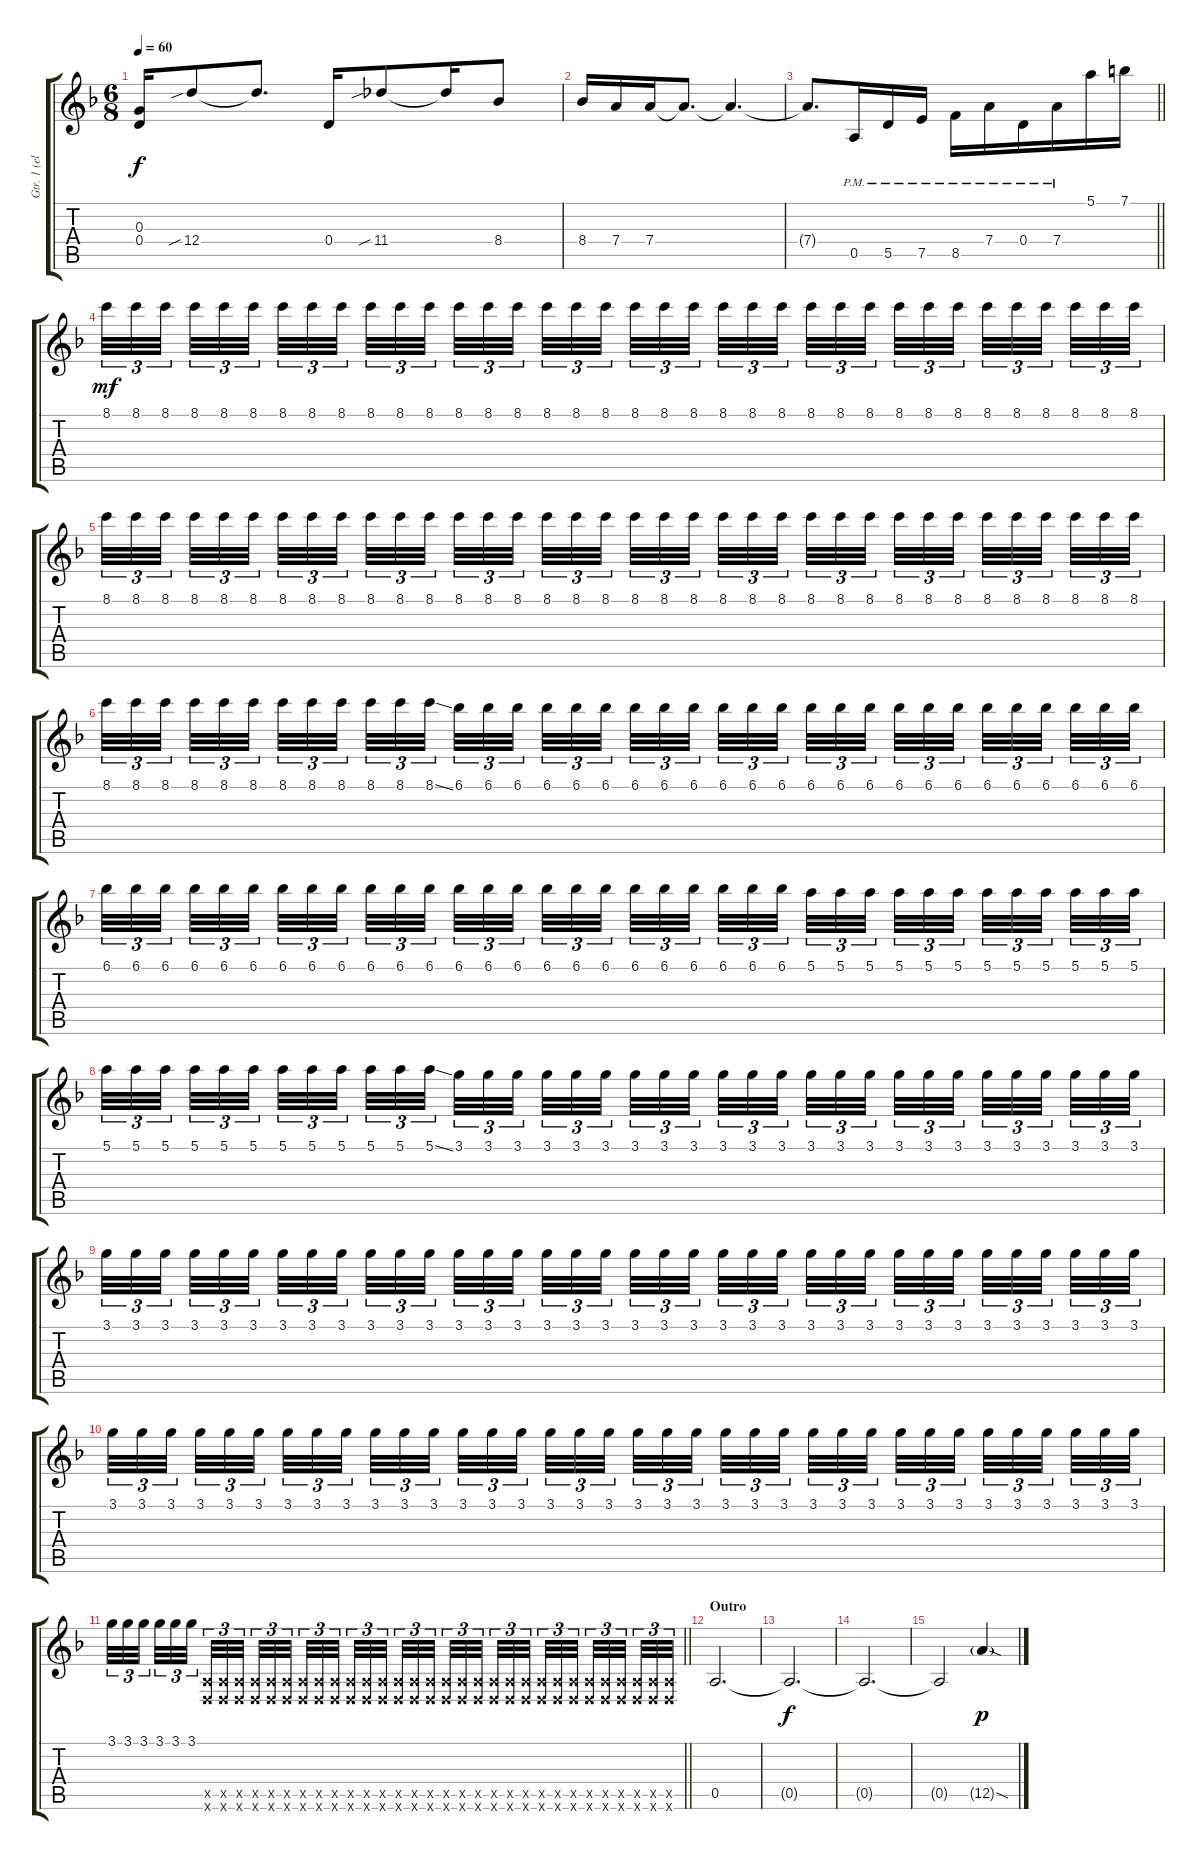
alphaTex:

\track ("Gtr. 1 (elec.)" "Gtr. 1 (el") {instrument distortionguitar}
\staff {score tabs}
\tuning (E4 B3 G3 D3 A2 D2) {hide}
\ts (6 8)
\tempo 60
\clef g2
\ks dminor
(0.3{t} 0.4{t}).16{dy f} 12.4{sib}.8 12.4{t}.8{d} 0.4.16 11.4{sib}.8 11.4{t}.16 8.4.8 |
8.4.16 7.4.16 7.4.16 7.4{t}.8{d} 7.4{t}.4{d} |
\barLineRight lightlight
7.4{t}.8{d} 0.5{pm}.16 5.5{pm}.16 7.5{pm}.16 8.5{pm}.16 7.4{pm}.16 0.4{pm}.16 7.4{pm}.16 5.1.16 7.1.16 |
\section ("" "")
8.1.32{tu (3 2) dy mf} 8.1.32{tu (3 2)} 8.1.32{tu (3 2) beam splitsecondary} 8.1.32{tu (3 2)} 8.1.32{tu (3 2)} 8.1.32{tu (3 2) beam splitsecondary} 8.1.32{tu (3 2)} 8.1.32{tu (3 2)} 8.1.32{tu (3 2) beam splitsecondary} 8.1.32{tu (3 2)} 8.1.32{tu (3 2)} 8.1.32{tu (3 2) beam splitsecondary} 8.1.32{tu (3 2)} 8.1.32{tu (3 2)} 8.1.32{tu (3 2) beam splitsecondary} 8.1.32{tu (3 2)} 8.1.32{tu (3 2)} 8.1.32{tu (3 2)} 8.1.32{tu (3 2)} 8.1.32{tu (3 2)} 8.1.32{tu (3 2) beam splitsecondary} 8.1.32{tu (3 2)} 8.1.32{tu (3 2)} 8.1.32{tu (3 2) beam splitsecondary} 8.1.32{tu (3 2)} 8.1.32{tu (3 2)} 8.1.32{tu (3 2) beam splitsecondary} 8.1.32{tu (3 2)} 8.1.32{tu (3 2)} 8.1.32{tu (3 2) beam splitsecondary} 8.1.32{tu (3 2)} 8.1.32{tu (3 2)} 8.1.32{tu (3 2) beam splitsecondary} 8.1.32{tu (3 2)} 8.1.32{tu (3 2)} 8.1.32{tu (3 2)} |
8.1.32{tu (3 2)} 8.1.32{tu (3 2)} 8.1.32{tu (3 2) beam splitsecondary} 8.1.32{tu (3 2)} 8.1.32{tu (3 2)} 8.1.32{tu (3 2) beam splitsecondary} 8.1.32{tu (3 2)} 8.1.32{tu (3 2)} 8.1.32{tu (3 2) beam splitsecondary} 8.1.32{tu (3 2)} 8.1.32{tu (3 2)} 8.1.32{tu (3 2) beam splitsecondary} 8.1.32{tu (3 2)} 8.1.32{tu (3 2)} 8.1.32{tu (3 2) beam splitsecondary} 8.1.32{tu (3 2)} 8.1.32{tu (3 2)} 8.1.32{tu (3 2)} 8.1.32{tu (3 2)} 8.1.32{tu (3 2)} 8.1.32{tu (3 2) beam splitsecondary} 8.1.32{tu (3 2)} 8.1.32{tu (3 2)} 8.1.32{tu (3 2) beam splitsecondary} 8.1.32{tu (3 2)} 8.1.32{tu (3 2)} 8.1.32{tu (3 2) beam splitsecondary} 8.1.32{tu (3 2)} 8.1.32{tu (3 2)} 8.1.32{tu (3 2) beam splitsecondary} 8.1.32{tu (3 2)} 8.1.32{tu (3 2)} 8.1.32{tu (3 2) beam splitsecondary} 8.1.32{tu (3 2)} 8.1.32{tu (3 2)} 8.1.32{tu (3 2)} |
8.1.32{tu (3 2)} 8.1.32{tu (3 2)} 8.1.32{tu (3 2) beam splitsecondary} 8.1.32{tu (3 2)} 8.1.32{tu (3 2)} 8.1.32{tu (3 2) beam splitsecondary} 8.1.32{tu (3 2)} 8.1.32{tu (3 2)} 8.1.32{tu (3 2) beam splitsecondary} 8.1.32{tu (3 2)} 8.1.32{tu (3 2)} 8.1{ss}.32{tu (3 2) beam splitsecondary} 6.1.32{tu (3 2)} 6.1.32{tu (3 2)} 6.1.32{tu (3 2) beam splitsecondary} 6.1.32{tu (3 2)} 6.1.32{tu (3 2)} 6.1.32{tu (3 2)} 6.1.32{tu (3 2)} 6.1.32{tu (3 2)} 6.1.32{tu (3 2) beam splitsecondary} 6.1.32{tu (3 2)} 6.1.32{tu (3 2)} 6.1.32{tu (3 2) beam splitsecondary} 6.1.32{tu (3 2)} 6.1.32{tu (3 2)} 6.1.32{tu (3 2) beam splitsecondary} 6.1.32{tu (3 2)} 6.1.32{tu (3 2)} 6.1.32{tu (3 2) beam splitsecondary} 6.1.32{tu (3 2)} 6.1.32{tu (3 2)} 6.1.32{tu (3 2) beam splitsecondary} 6.1.32{tu (3 2)} 6.1.32{tu (3 2)} 6.1.32{tu (3 2)} |
6.1.32{tu (3 2)} 6.1.32{tu (3 2)} 6.1.32{tu (3 2) beam splitsecondary} 6.1.32{tu (3 2)} 6.1.32{tu (3 2)} 6.1.32{tu (3 2) beam splitsecondary} 6.1.32{tu (3 2)} 6.1.32{tu (3 2)} 6.1.32{tu (3 2) beam splitsecondary} 6.1.32{tu (3 2)} 6.1.32{tu (3 2)} 6.1.32{tu (3 2) beam splitsecondary} 6.1.32{tu (3 2)} 6.1.32{tu (3 2)} 6.1.32{tu (3 2) beam splitsecondary} 6.1.32{tu (3 2)} 6.1.32{tu (3 2)} 6.1.32{tu (3 2)} 6.1.32{tu (3 2)} 6.1.32{tu (3 2)} 6.1.32{tu (3 2) beam splitsecondary} 6.1.32{tu (3 2)} 6.1.32{tu (3 2)} 6.1.32{tu (3 2) beam splitsecondary} 5.1.32{tu (3 2)} 5.1.32{tu (3 2)} 5.1.32{tu (3 2) beam splitsecondary} 5.1.32{tu (3 2)} 5.1.32{tu (3 2)} 5.1.32{tu (3 2) beam splitsecondary} 5.1.32{tu (3 2)} 5.1.32{tu (3 2)} 5.1.32{tu (3 2) beam splitsecondary} 5.1.32{tu (3 2)} 5.1.32{tu (3 2)} 5.1.32{tu (3 2)} |
5.1.32{tu (3 2)} 5.1.32{tu (3 2)} 5.1.32{tu (3 2) beam splitsecondary} 5.1.32{tu (3 2)} 5.1.32{tu (3 2)} 5.1.32{tu (3 2) beam splitsecondary} 5.1.32{tu (3 2)} 5.1.32{tu (3 2)} 5.1.32{tu (3 2) beam splitsecondary} 5.1.32{tu (3 2)} 5.1.32{tu (3 2)} 5.1{ss}.32{tu (3 2) beam splitsecondary} 3.1.32{tu (3 2)} 3.1.32{tu (3 2)} 3.1.32{tu (3 2) beam splitsecondary} 3.1.32{tu (3 2)} 3.1.32{tu (3 2)} 3.1.32{tu (3 2)} 3.1.32{tu (3 2)} 3.1.32{tu (3 2)} 3.1.32{tu (3 2) beam splitsecondary} 3.1.32{tu (3 2)} 3.1.32{tu (3 2)} 3.1.32{tu (3 2) beam splitsecondary} 3.1.32{tu (3 2)} 3.1.32{tu (3 2)} 3.1.32{tu (3 2) beam splitsecondary} 3.1.32{tu (3 2)} 3.1.32{tu (3 2)} 3.1.32{tu (3 2) beam splitsecondary} 3.1.32{tu (3 2)} 3.1.32{tu (3 2)} 3.1.32{tu (3 2) beam splitsecondary} 3.1.32{tu (3 2)} 3.1.32{tu (3 2)} 3.1.32{tu (3 2)} |
3.1.32{tu (3 2)} 3.1.32{tu (3 2)} 3.1.32{tu (3 2) beam splitsecondary} 3.1.32{tu (3 2)} 3.1.32{tu (3 2)} 3.1.32{tu (3 2) beam splitsecondary} 3.1.32{tu (3 2)} 3.1.32{tu (3 2)} 3.1.32{tu (3 2) beam splitsecondary} 3.1.32{tu (3 2)} 3.1.32{tu (3 2)} 3.1.32{tu (3 2) beam splitsecondary} 3.1.32{tu (3 2)} 3.1.32{tu (3 2)} 3.1.32{tu (3 2) beam splitsecondary} 3.1.32{tu (3 2)} 3.1.32{tu (3 2)} 3.1.32{tu (3 2)} 3.1.32{tu (3 2)} 3.1.32{tu (3 2)} 3.1.32{tu (3 2) beam splitsecondary} 3.1.32{tu (3 2)} 3.1.32{tu (3 2)} 3.1.32{tu (3 2) beam splitsecondary} 3.1.32{tu (3 2)} 3.1.32{tu (3 2)} 3.1.32{tu (3 2) beam splitsecondary} 3.1.32{tu (3 2)} 3.1.32{tu (3 2)} 3.1.32{tu (3 2) beam splitsecondary} 3.1.32{tu (3 2)} 3.1.32{tu (3 2)} 3.1.32{tu (3 2) beam splitsecondary} 3.1.32{tu (3 2)} 3.1.32{tu (3 2)} 3.1.32{tu (3 2)} |
3.1.32{tu (3 2)} 3.1.32{tu (3 2)} 3.1.32{tu (3 2) beam splitsecondary} 3.1.32{tu (3 2)} 3.1.32{tu (3 2)} 3.1.32{tu (3 2) beam splitsecondary} 3.1.32{tu (3 2)} 3.1.32{tu (3 2)} 3.1.32{tu (3 2) beam splitsecondary} 3.1.32{tu (3 2)} 3.1.32{tu (3 2)} 3.1.32{tu (3 2) beam splitsecondary} 3.1.32{tu (3 2)} 3.1.32{tu (3 2)} 3.1.32{tu (3 2) beam splitsecondary} 3.1.32{tu (3 2)} 3.1.32{tu (3 2)} 3.1.32{tu (3 2)} 3.1.32{tu (3 2)} 3.1.32{tu (3 2)} 3.1.32{tu (3 2) beam splitsecondary} 3.1.32{tu (3 2)} 3.1.32{tu (3 2)} 3.1.32{tu (3 2) beam splitsecondary} 3.1.32{tu (3 2)} 3.1.32{tu (3 2)} 3.1.32{tu (3 2) beam splitsecondary} 3.1.32{tu (3 2)} 3.1.32{tu (3 2)} 3.1.32{tu (3 2) beam splitsecondary} 3.1.32{tu (3 2)} 3.1.32{tu (3 2)} 3.1.32{tu (3 2) beam splitsecondary} 3.1.32{tu (3 2)} 3.1.32{tu (3 2)} 3.1.32{tu (3 2)} |
\barLineRight lightlight
3.1.32{tu (3 2)} 3.1.32{tu (3 2)} 3.1.32{tu (3 2) beam splitsecondary} 3.1.32{tu (3 2)} 3.1.32{tu (3 2)} 3.1.32{tu (3 2) beam splitsecondary} (0.5{x} 0.6{x}).32{tu (3 2)} (0.5{x} 0.6{x}).32{tu (3 2)} (0.5{x} 0.6{x}).32{tu (3 2) beam splitsecondary} (0.5{x} 0.6{x}).32{tu (3 2)} (0.5{x} 0.6{x}).32{tu (3 2)} (0.5{x} 0.6{x}).32{tu (3 2) beam splitsecondary} (0.5{x} 0.6{x}).32{tu (3 2)} (0.5{x} 0.6{x}).32{tu (3 2)} (0.5{x} 0.6{x}).32{tu (3 2) beam splitsecondary} (0.5{x} 0.6{x}).32{tu (3 2)} (0.5{x} 0.6{x}).32{tu (3 2)} (0.5{x} 0.6{x}).32{tu (3 2)} (0.5{x} 0.6{x}).32{tu (3 2)} (0.5{x} 0.6{x}).32{tu (3 2)} (0.5{x} 0.6{x}).32{tu (3 2) beam splitsecondary} (0.5{x} 0.6{x}).32{tu (3 2)} (0.5{x} 0.6{x}).32{tu (3 2)} (0.5{x} 0.6{x}).32{tu (3 2) beam splitsecondary} (0.5{x} 0.6{x}).32{tu (3 2)} (0.5{x} 0.6{x}).32{tu (3 2)} (0.5{x} 0.6{x}).32{tu (3 2) beam splitsecondary} (0.5{x} 0.6{x}).32{tu (3 2)} (0.5{x} 0.6{x}).32{tu (3 2)} (0.5{x} 0.6{x}).32{tu (3 2) beam splitsecondary} (0.5{x} 0.6{x}).32{tu (3 2)} (0.5{x} 0.6{x}).32{tu (3 2)} (0.5{x} 0.6{x}).32{tu (3 2) beam splitsecondary} (0.5{x} 0.6{x}).32{tu (3 2)} (0.5{x} 0.6{x}).32{tu (3 2)} (0.5{x} 0.6{x}).32{tu (3 2)} |
\section ("" "Outro")
0.5.2{d} |
0.5{t}.2{d dy f} |
0.5{t}.2{d} |
0.5{t}.2 12.5{sod g}.4{dy p}
